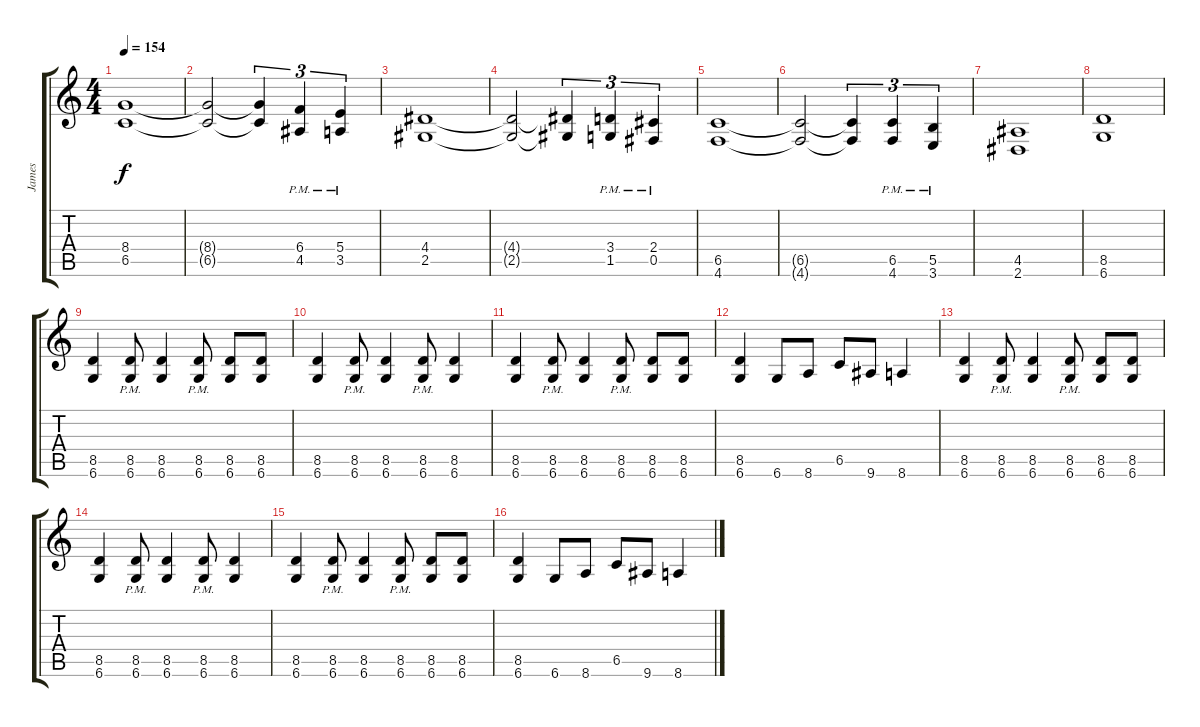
\track ("James" "James") {instrument distortionguitar}
\staff {score tabs}
\tuning (Db4 Ab3 E3 B2 Gb2 Db2) {hide}
\ts (4 4)
\tempo 154
\clef g2
\ks c
(8.4 6.5).1{dy f} |
(8.4{t} 6.5{t}).2 (8.4{t} 6.5{t}).4{tu (3 2)} (6.4{pm} 4.5{pm}).4{tu (3 2)} (5.4{pm} 3.5{pm}).4{tu (3 2)} |
(4.4 2.5).1 |
(4.4{t} 2.5{t}).2 (4.4{t} 2.5{t}).4{tu (3 2)} (3.4{pm} 1.5{pm}).4{tu (3 2)} (2.4{pm} 0.5{pm}).4{tu (3 2)} |
(6.5 4.6).1 |
(6.5{t} 4.6{t}).2 (6.5{t} 4.6{t}).4{tu (3 2)} (6.5{pm} 4.6{pm}).4{tu (3 2)} (5.5{pm} 3.6{pm}).4{tu (3 2)} |
(4.5 2.6).1 |
(8.5 6.6).1 |
(8.5 6.6).4 (8.5{pm} 6.6{pm}).8 (8.5 6.6).4 (8.5{pm} 6.6{pm}).8 (8.5 6.6).8 (8.5 6.6).8 |
(8.5 6.6).4 (8.5{pm} 6.6{pm}).8 (8.5 6.6).4 (8.5{pm} 6.6{pm}).8 (8.5 6.6).4 |
(8.5 6.6).4 (8.5{pm} 6.6{pm}).8 (8.5 6.6).4 (8.5{pm} 6.6{pm}).8 (8.5 6.6).8 (8.5 6.6).8 |
(8.5 6.6).4 6.6.8 8.6.8 6.5.8 9.6.8 8.6.4 |
(8.5 6.6).4 (8.5{pm} 6.6{pm}).8 (8.5 6.6).4 (8.5{pm} 6.6{pm}).8 (8.5 6.6).8 (8.5 6.6).8 |
(8.5 6.6).4 (8.5{pm} 6.6{pm}).8 (8.5 6.6).4 (8.5{pm} 6.6{pm}).8 (8.5 6.6).4 |
(8.5 6.6).4 (8.5{pm} 6.6{pm}).8 (8.5 6.6).4 (8.5{pm} 6.6{pm}).8 (8.5 6.6).8 (8.5 6.6).8 |
(8.5 6.6).4 6.6.8 8.6.8 6.5.8 9.6.8 8.6.4
